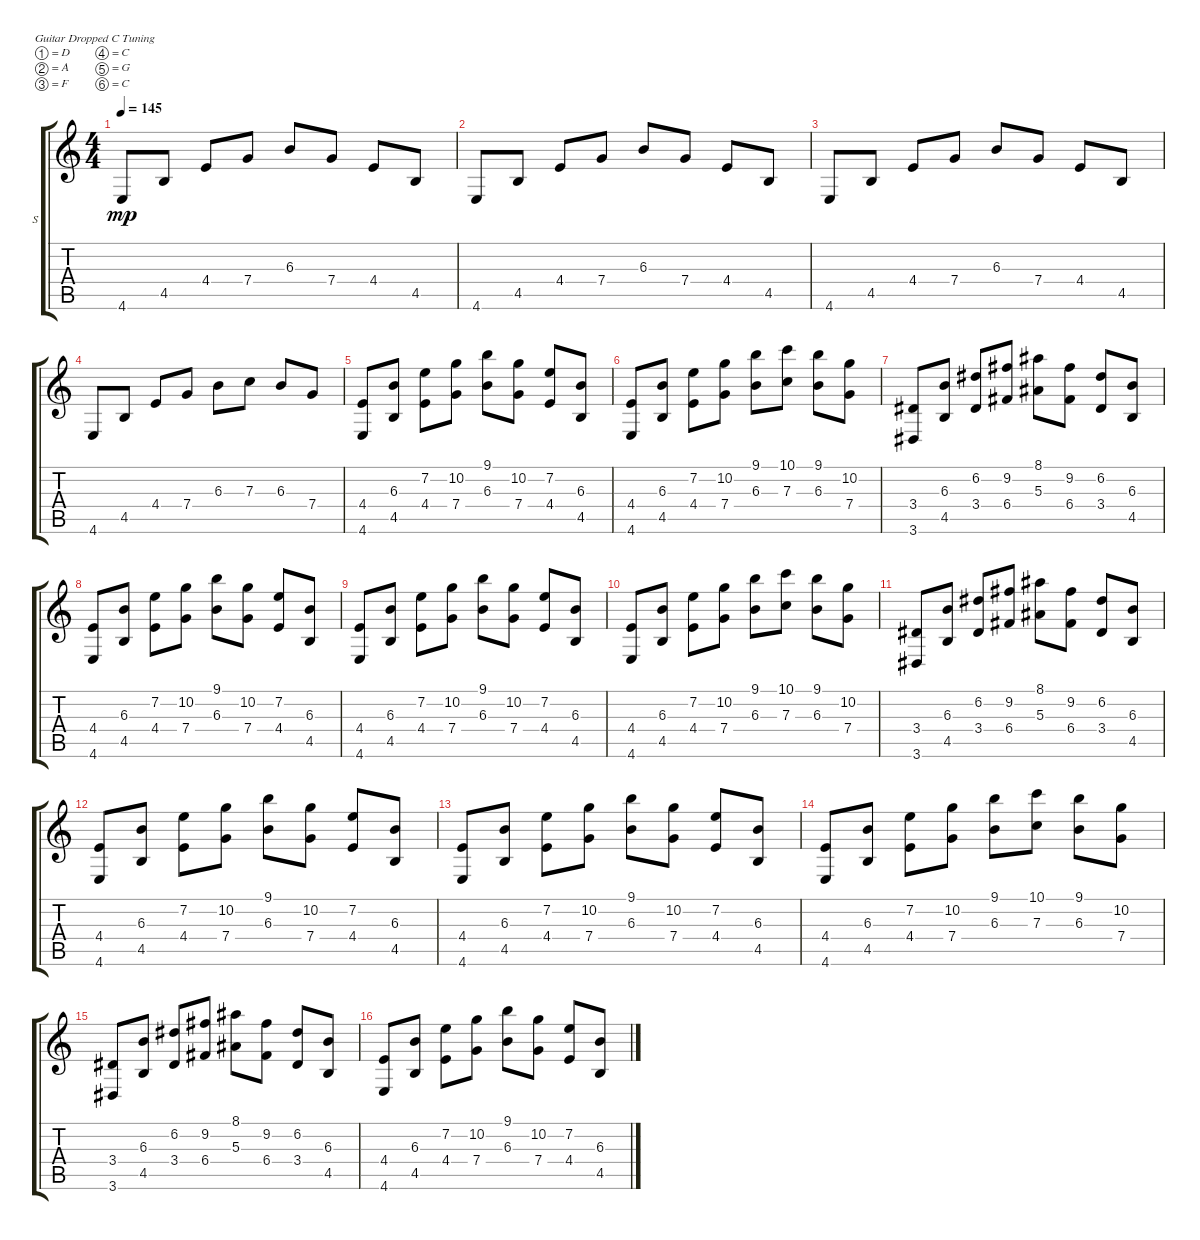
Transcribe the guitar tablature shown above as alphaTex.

\defaultSystemsLayout 4
\bracketExtendMode groupsimilarinstruments
\firstSystemTrackNameOrientation horizontal
\otherSystemsTrackNameOrientation horizontal
\track ("Synth l" "S") {instrument acousticguitarsteel}
\staff {score tabs}
\tuning (D4 A3 F3 C3 G2 C2)
\ts (4 4)
\tempo 145
\clef g2
\scale
1.20807
\ks c
4.6.8{dy mp instrument acousticguitarsteel} 4.5.8 4.4.8 7.4.8 6.3.8 7.4.8 4.4.8 4.5.8 |
\scale
0.930643 4.6.8 4.5.8 4.4.8 7.4.8 6.3.8 7.4.8 4.4.8 4.5.8 |
\scale
0.930643 4.6.8 4.5.8 4.4.8 7.4.8 6.3.8 7.4.8 4.4.8 4.5.8 |
\scale
0.930643 4.6.8 4.5.8 4.4.8 7.4.8 6.3.8 7.3.8 6.3.8 7.4.8 |
\scale
1.11728 (4.6 4.4).8 (4.5 6.3).8 (4.4 7.2).8 (7.4 10.2).8 (6.3 9.1).8 (7.4 10.2).8 (4.4 7.2).8 (4.5 6.3).8 |
\scale
0.960908 (4.6 4.4).8 (4.5 6.3).8 (4.4 7.2).8 (7.4 10.2).8 (6.3 9.1).8 (7.3 10.1).8 (6.3 9.1).8 (7.4 10.2).8 |
\scale
0.960908 (3.6 3.4).8 (4.5 6.3).8 (3.4 6.2).8 (6.4 9.2).8 (5.3 8.1).8 (6.4 9.2).8 (3.4 6.2).8 (4.5 6.3).8 |
\scale
0.960908 (4.6 4.4).8 (4.5 6.3).8 (4.4 7.2).8 (7.4 10.2).8 (6.3 9.1).8 (7.4 10.2).8 (4.4 7.2).8 (4.5 6.3).8 |
\scale
1.11728 (4.6 4.4).8 (4.5 6.3).8 (4.4 7.2).8 (7.4 10.2).8 (6.3 9.1).8 (7.4 10.2).8 (4.4 7.2).8 (4.5 6.3).8 |
\scale
0.960908 (4.6 4.4).8 (4.5 6.3).8 (4.4 7.2).8 (7.4 10.2).8 (6.3 9.1).8 (7.3 10.1).8 (6.3 9.1).8 (7.4 10.2).8 |
\scale
0.960908 (3.6 3.4).8 (4.5 6.3).8 (3.4 6.2).8 (6.4 9.2).8 (5.3 8.1).8 (6.4 9.2).8 (3.4 6.2).8 (4.5 6.3).8 |
\scale
0.960908 (4.6 4.4).8 (4.5 6.3).8 (4.4 7.2).8 (7.4 10.2).8 (6.3 9.1).8 (7.4 10.2).8 (4.4 7.2).8 (4.5 6.3).8 |
\scale
1.11728 (4.6 4.4).8 (4.5 6.3).8 (4.4 7.2).8 (7.4 10.2).8 (6.3 9.1).8 (7.4 10.2).8 (4.4 7.2).8 (4.5 6.3).8 |
\scale
0.960908 (4.6 4.4).8 (4.5 6.3).8 (4.4 7.2).8 (7.4 10.2).8 (6.3 9.1).8 (7.3 10.1).8 (6.3 9.1).8 (7.4 10.2).8 |
\scale
0.960908 (3.6 3.4).8 (4.5 6.3).8 (3.4 6.2).8 (6.4 9.2).8 (5.3 8.1).8 (6.4 9.2).8 (3.4 6.2).8 (4.5 6.3).8 |
\scale
0.960908 (4.6 4.4).8 (4.5 6.3).8 (4.4 7.2).8 (7.4 10.2).8 (6.3 9.1).8 (7.4 10.2).8 (4.4 7.2).8 (4.5 6.3).8
